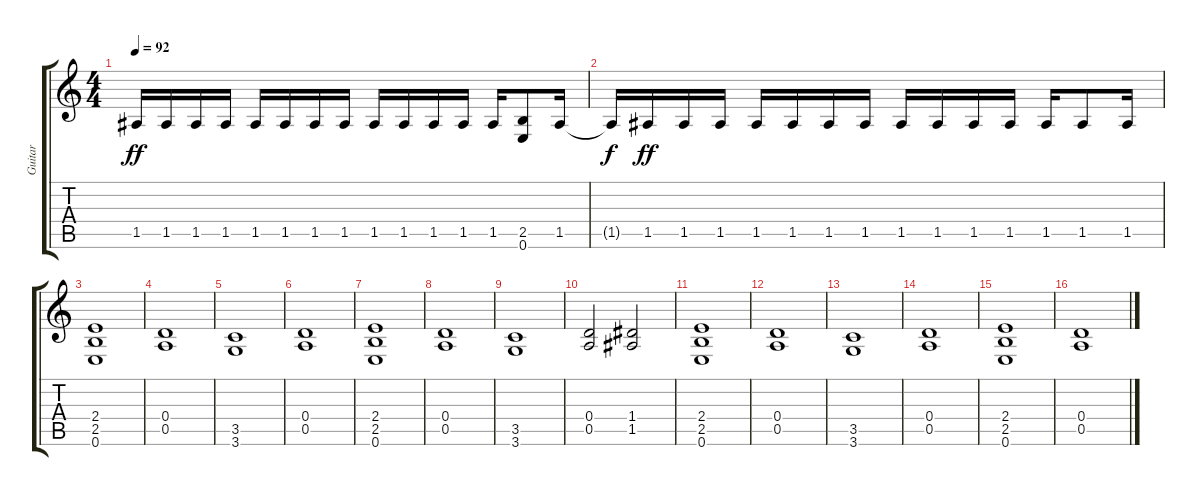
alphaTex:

\track ("Guitar" "Guitar") {instrument distortionguitar}
\staff {score tabs}
\tuning (E4 B3 G3 D3 A2 E2) {hide}
\ts (4 4)
\tempo 92
\clef g2
\ks c
1.5.16{dy ff} 1.5.16 1.5.16 1.5.16 1.5.16 1.5.16 1.5.16 1.5.16 1.5.16 1.5.16 1.5.16 1.5.16 1.5.16 (2.5 0.6).8 1.5.16 |
1.5{t}.16{dy f} 1.5.16{dy ff} 1.5.16 1.5.16 1.5.16 1.5.16 1.5.16 1.5.16 1.5.16 1.5.16 1.5.16 1.5.16 1.5.16 1.5.8 1.5.16 |
(2.4 2.5 0.6).1 |
(0.4 0.5).1 |
(3.5 3.6).1 |
(0.4 0.5).1 |
(2.4 2.5 0.6).1 |
(0.4 0.5).1 |
(3.5 3.6).1 |
(0.4 0.5).2 (1.4 1.5).2 |
(2.4 2.5 0.6).1 |
(0.4 0.5).1 |
(3.5 3.6).1 |
(0.4 0.5).1 |
(2.4 2.5 0.6).1 |
(0.4 0.5).1
